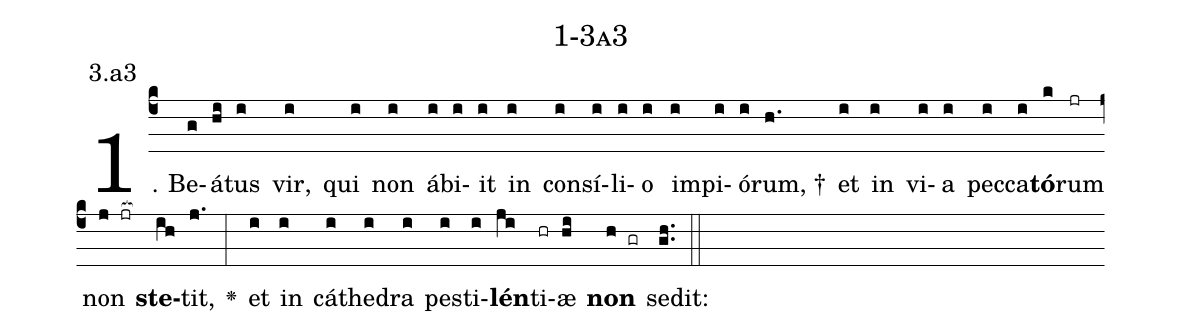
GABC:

name: 1-3a3;
annotation: 3.a3;
%%
(c4)1. Be(g)á(hi)tus(i) vir,(i) qui(i) non(i) áb(i)i(i)it(i) in(i) con(i)sí(i)li(i)o(i) im(i)pi(i)ó(i)rum, †(h.) et(i) in(i) vi(i)a(i) pec(i)ca(i)<b>tó</b>(k)rum(jr) non(j jr[ocb:1{]) <b>ste</b>(ih[ocb:0}])tit,(j.) <v>\greheightstar</v>(:) et(i) in(i) cá(i)the(i)dra(i) pes(i)ti(i)<b>lén</b>(ji)ti(hr)æ(hi) <b>non</b>(h gr) sedit:(gh..) (::)
